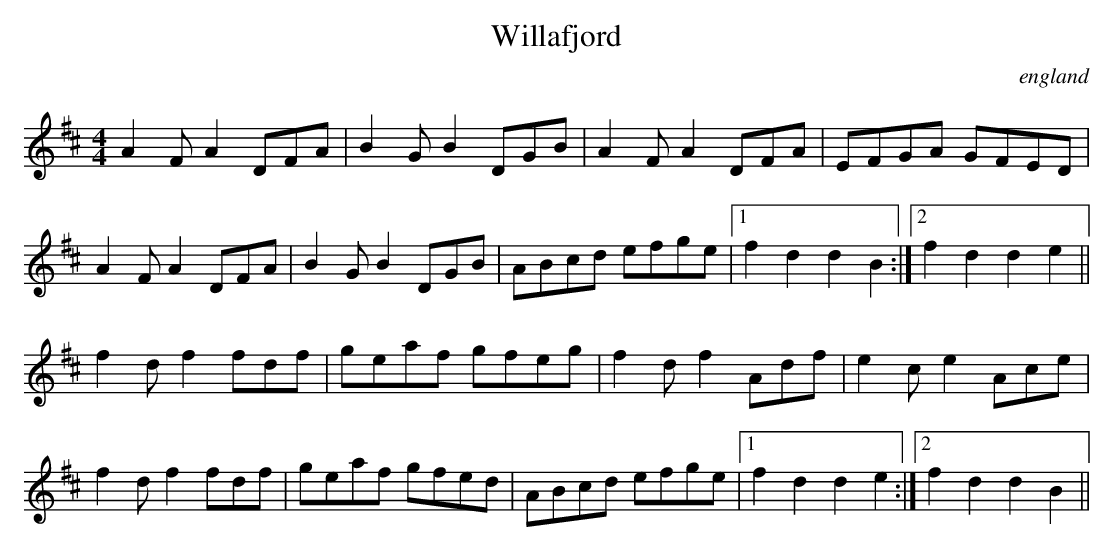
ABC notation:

X:1
T:Willafjord
O:england
M:4/4
L:1/8
K:D
A2FA2 DFA|B2GB2 DGB|A2FA2 DFA|EFGA GFED|
A2FA2 DFA|B2GB2 DGB|ABcd efge|1 f2d2 d2B2:|2 f2d2 d2e2||
f2df2 fdf|geaf gfeg|f2df2 Adf|e2ce2 Ace|
f2df2 fdf|geaf gfed|ABcd efge|1 f2d2 d2e2:|2 f2d2 d2B2||
